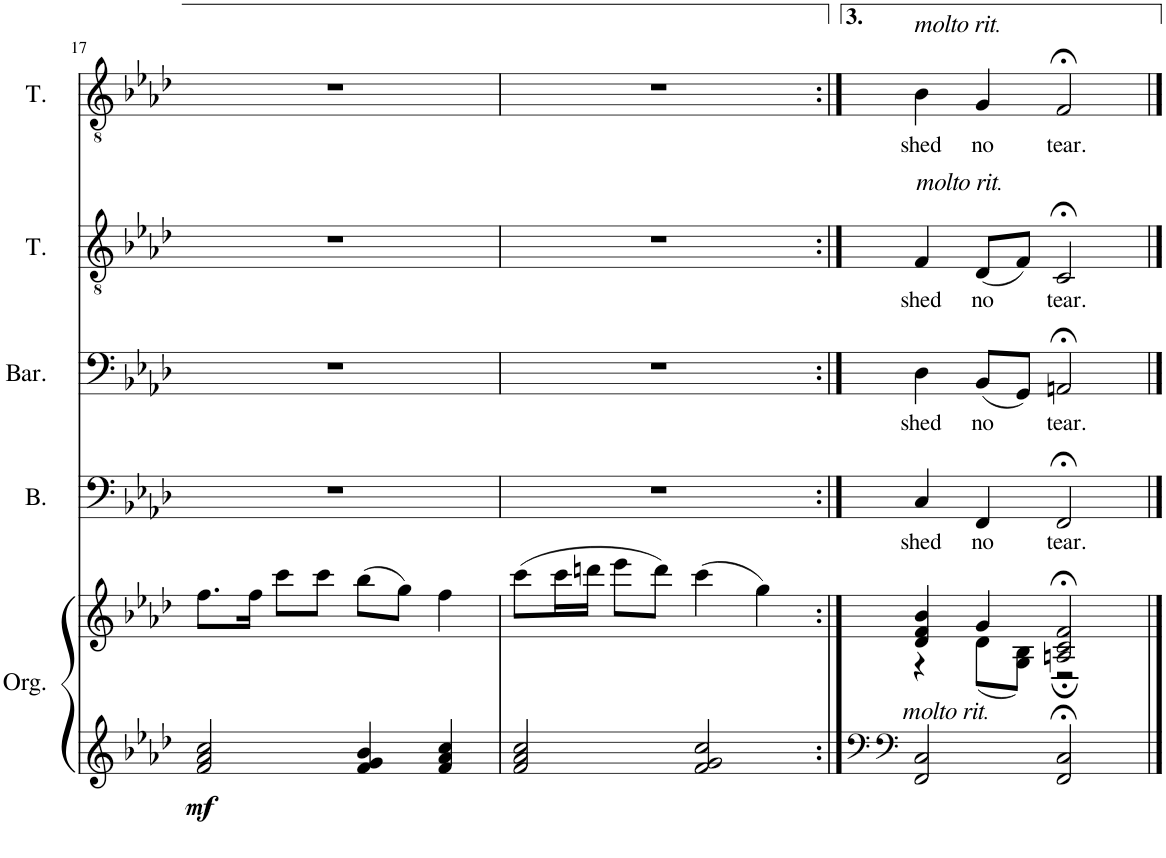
**kern	**kern	**dynam	**kern	**text	**kern	**text	**kern	**text	**kern	**text
*part5	*part5	*part5	*part4	*part4	*part3	*part3	*part2	*part2	*part1	*part1
*staff6	*staff5	*staff5/6	*staff4	*staff4	*staff3	*staff3	*staff2	*staff2	*staff1	*staff1
*I"Organ	*	*	*I"Bass	*	*I"Baritone	*	*I"Tenor II	*	*I"Tenor I	*
*I'Org.	*	*	*I'B.	*	*I'Bar.	*	*I'T.	*	*I'T.	*
!!LO:PB:g=z
*clefG2	*clefG2	*	*clefF4	*	*clefF4	*	*clefGv2	*	*clefGv2	*
*k[b-e-a-d-]	*k[b-e-a-d-]	*	*k[b-e-a-d-]	*	*k[b-e-a-d-]	*	*k[b-e-a-d-]	*	*k[b-e-a-d-]	*
*M4/4	*M4/4	*	*M4/4	*	*M4/4	*	*M4/4	*	*M4/4	*
=17	=17	=17	=17	=17	=17	=17	=17	=17	=17	=17
!	!	!LO:DY:b=2	!	!	!	!	!	!	!	!
2f/ 2a-/ 2cc/	8.ff\L	mf	1r	.	1r	.	1r	.	1r	.
.	16ff\Jk	.	.	.	.	.	.	.	.	.
.	8ccc\L	.	.	.	.	.	.	.	.	.
.	8ccc\J	.	.	.	.	.	.	.	.	.
4f/ 4g/ 4b-/	(8bb-\L	.	.	.	.	.	.	.	.	.
.	8gg\J)	.	.	.	.	.	.	.	.	.
4f/ 4a-/ 4cc/	4ff\	.	.	.	.	.	.	.	.	.
=18	=18	=18	=18	=18	=18	=18	=18	=18	=18	=18
2f/ 2a-/ 2cc/	(8ccc\L	.	1r	.	1r	.	1r	.	1r	.
.	16ccc\L	.	.	.	.	.	.	.	.	.
.	16dddn\JJ	.	.	.	.	.	.	.	.	.
.	8eee-\L	.	.	.	.	.	.	.	.	.
.	8ddd\J)	.	.	.	.	.	.	.	.	.
2f/ 2g/ 2cc/	(4ccc\	.	.	.	.	.	.	.	.	.
.	4gg\)	.	.	.	.	.	.	.	.	.
=19:|!	=19:|!	=19:|!	=19:|!	=19:|!	=19:|!	=19:|!	=19:|!	=19:|!	=19:|!	=19:|!
*clefF4	*	*	*	*	*	*	*	*	*	*
*	*^	*	*	*	*	*	*	*	*	*
!	!	!	!	!	!	!	!	!	!	!LO:TX:a:i:t=molto rit	!
!	!	!	!	!	!	!	!	!	!	!LO:TX:a:t=.	!
!	!	!	!	!	!	!	!	!LO:TX:a:i:t=molto rit	!	!	!
!	!	!	!	!	!	!	!	!LO:TX:a:t=.	!	!	!
!	!LO:TX:b:i:t=molto rit	!	!	!	!	!	!	!	!	!	!
!	!LO:TX:b:t=.	!	!	!	!	!	!	!	!	!	!
!	!	!	!	!	!LO:LY:b	!	!LO:LY:b	!	!LO:LY:b	!	!LO:LY:b
2FF/ 2C/	4d-/ 4f/ 4b-/	4r	.	4C/	shed	4D-\	shed	4F/	shed	4B-\	shed
!	!	!	!	!	!LO:LY:b	!	!LO:LY:b	!	!LO:LY:b	!	!LO:LY:b
.	4g/	(8d-\L	.	4FF/	no	(8BB-/L	no	(8D-/L	no	4G/	no
.	.	8G\ 8B-\J)	.	.	.	8GG/J)	.	8F/J)	.	.	.
!	!	!	!	!	!LO:LY:b	!	!LO:LY:b	!	!LO:LY:b	!	!LO:LY:b
2FF/;< 2C/;<	2An/;< 2c/;< 2f/;<	2r;	.	2FF;</	tear.	2AAn;</	tear.	2C;</	tear.	2F;</	tear.
*	*v	*v	*	*	*	*	*	*	*	*	*
==	==	==	==	==	==	==	==	==	==	==
*-	*-	*-	*-	*-	*-	*-	*-	*-	*-	*-
